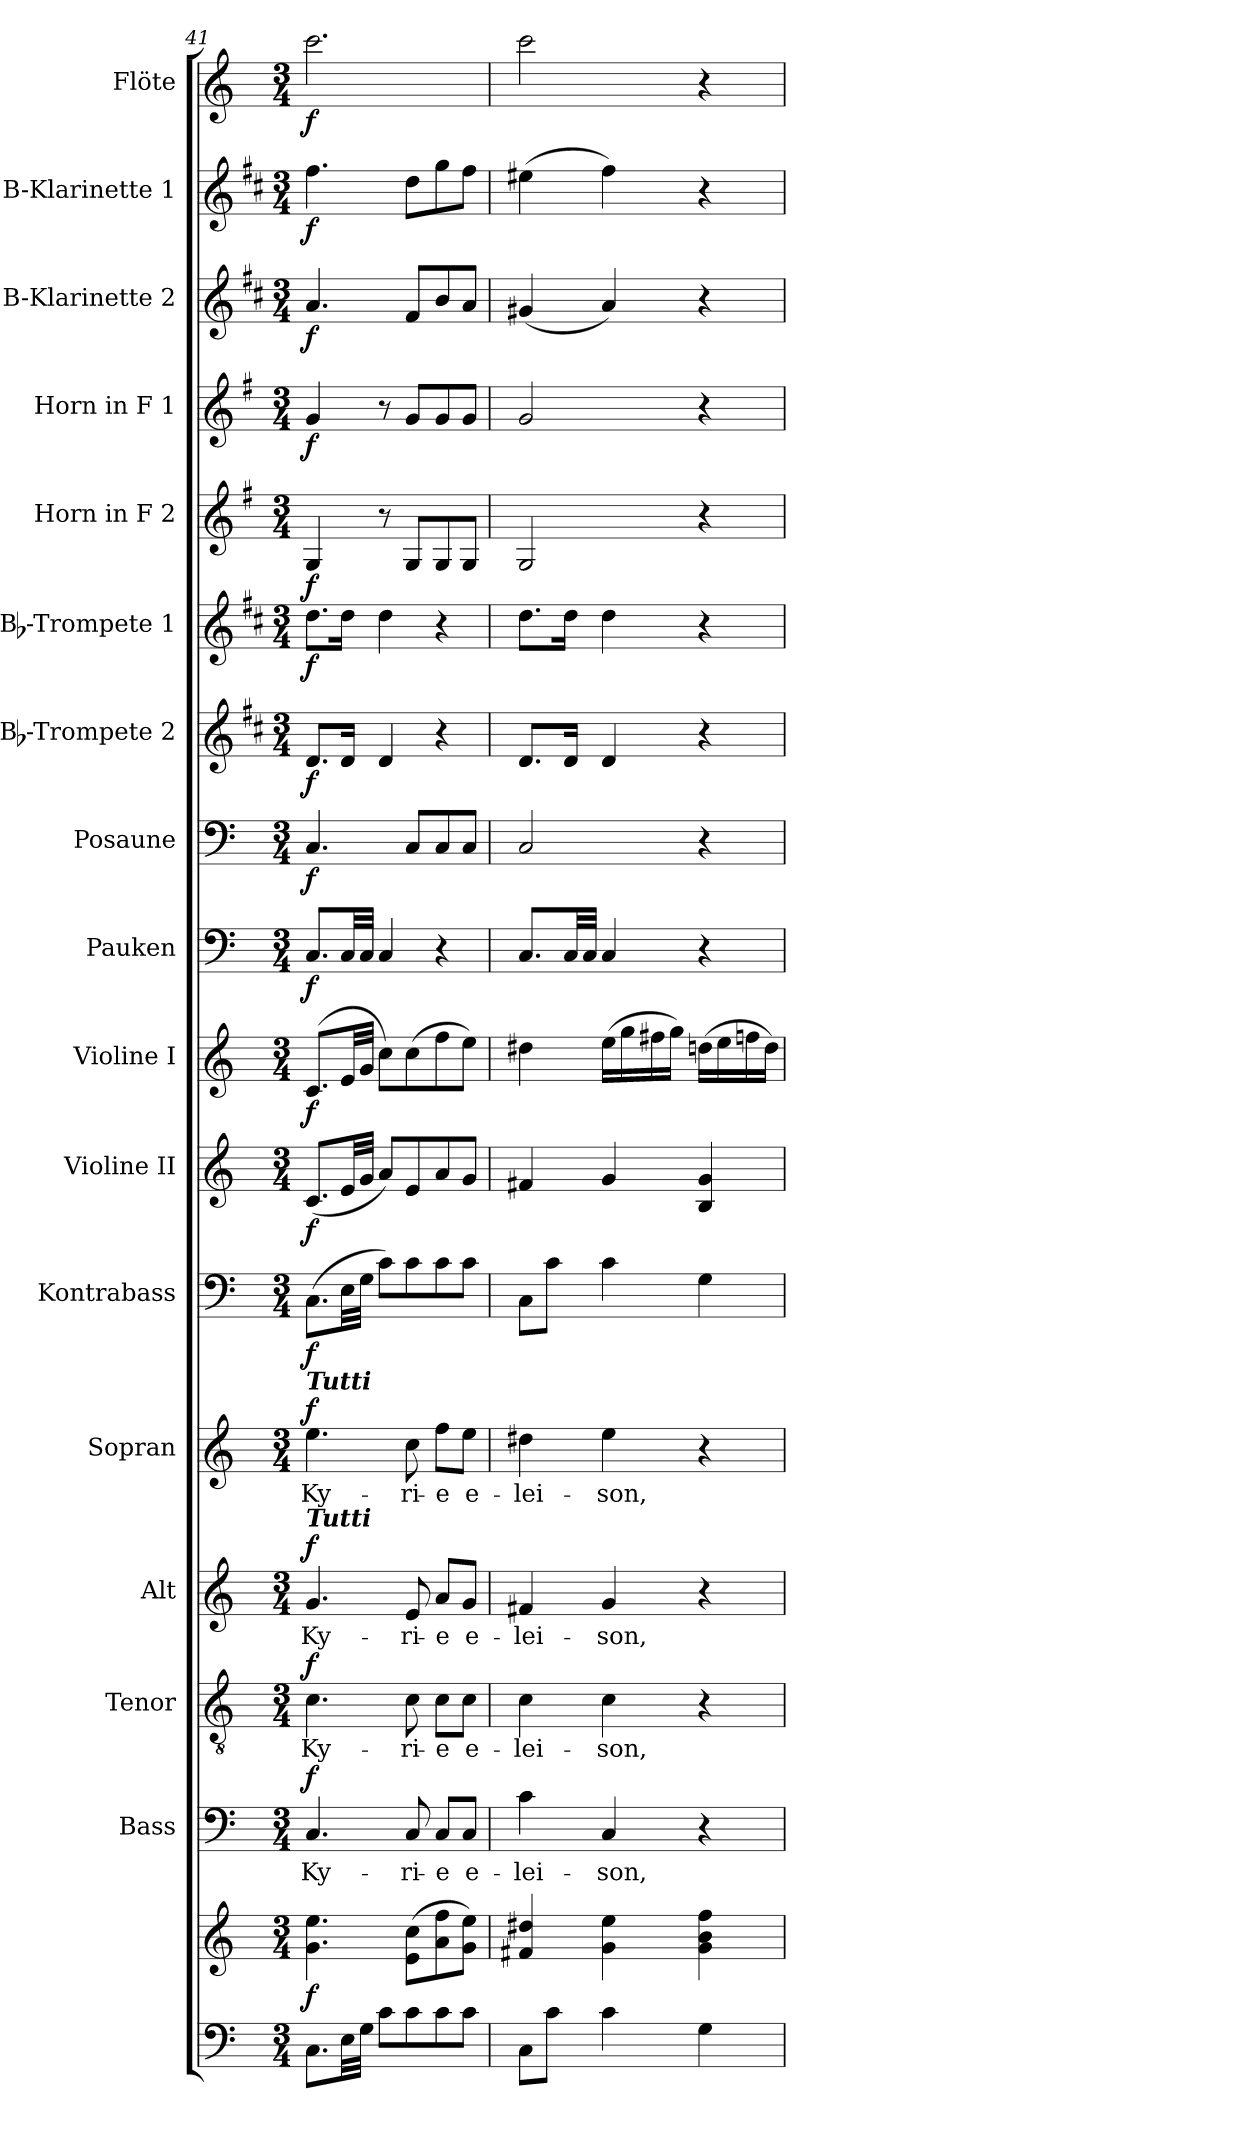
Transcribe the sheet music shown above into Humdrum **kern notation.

**kern	**kern	**dynam	**kern	**text	**dynam	**kern	**text	**dynam	**kern	**text	**dynam	**kern	**text	**dynam	**kern	**dynam	**kern	**dynam	**kern	**dynam	**kern	**dynam	**kern	**dynam	**kern	**dynam	**kern	**dynam	**kern	**dynam	**kern	**dynam	**kern	**dynam	**kern	**dynam	**kern	**dynam
*part17	*part17	*part17	*part16	*part16	*part16	*part15	*part15	*part15	*part14	*part14	*part14	*part13	*part13	*part13	*part12	*part12	*part11	*part11	*part10	*part10	*part9	*part9	*part8	*part8	*part7	*part7	*part6	*part6	*part5	*part5	*part4	*part4	*part3	*part3	*part2	*part2	*part1	*part1
*staff18	*staff17	*staff17/18	*staff16	*staff16	*staff16	*staff15	*staff15	*staff15	*staff14	*staff14	*staff14	*staff13	*staff13	*staff13	*staff12	*staff12	*staff11	*staff11	*staff10	*staff10	*staff9	*staff9	*staff8	*staff8	*staff7	*staff7	*staff6	*staff6	*staff5	*staff5	*staff4	*staff4	*staff3	*staff3	*staff2	*staff2	*staff1	*staff1
*	*	*	*I"Bass	*	*	*I"Tenor	*	*	*I"Alt	*	*	*I"Sopran	*	*	*I"Kontrabass	*	*I"Violine II	*	*I"Violine I	*	*I"Pauken	*	*I"Posaune	*	*I"Bb-Trompete 2	*	*I"Bb-Trompete 1	*	*I"Horn in F 2	*	*I"Horn in F 1	*	*I"B-Klarinette 2	*	*I"B-Klarinette 1	*	*I"Flöte	*
*	*	*	*I'B.	*	*	*I'T.	*	*	*I'A.	*	*	*I'S.	*	*	*I'Kb.	*	*I'Vl. II	*	*I'Vl. I	*	*I'Pk.	*	*I'Pos.	*	*I'Bb Trp. 2	*	*I'Bb Trp. 1	*	*I'Hrn. 2	*	*I'Hrn. 1	*	*I'B Kl. 2	*	*I'B Kl. 1	*	*I'Fl.	*
*clefF4	*clefG2	*	*clefF4	*	*	*clefGv2	*	*	*clefG2	*	*	*clefG2	*	*	*clefF4	*	*clefG2	*	*clefG2	*	*clefF4	*	*clefF4	*	*clefG2	*	*clefG2	*	*clefG2	*	*clefG2	*	*clefG2	*	*clefG2	*	*clefG2	*
*	*	*	*	*	*	*	*	*	*	*	*	*	*	*	*ITrd7c12	*	*	*	*	*	*	*	*	*	*ITrd1c2	*	*ITrd1c2	*	*ITrd4c7	*	*ITrd4c7	*	*ITrd1c2	*	*ITrd1c2	*	*	*
*k[]	*k[]	*	*k[]	*	*	*k[]	*	*	*k[]	*	*	*k[]	*	*	*k[]	*	*k[]	*	*k[]	*	*k[]	*	*k[]	*	*k[]	*	*k[]	*	*k[]	*	*k[]	*	*k[]	*	*k[]	*	*k[]	*
*C:	*C:	*	*C:	*	*	*C:	*	*	*C:	*	*	*C:	*	*	*C:	*	*C:	*	*C:	*	*C:	*	*C:	*	*C:	*	*C:	*	*C:	*	*C:	*	*C:	*	*C:	*	*C:	*
*M3/4	*M3/4	*	*M3/4	*	*	*M3/4	*	*	*M3/4	*	*	*M3/4	*	*	*M3/4	*	*M3/4	*	*M3/4	*	*M3/4	*	*M3/4	*	*M3/4	*	*M3/4	*	*M3/4	*	*M3/4	*	*M3/4	*	*M3/4	*	*M3/4	*
=41	=41	=41	=41	=41	=41	=41	=41	=41	=41	=41	=41	=41	=41	=41	=41	=41	=41	=41	=41	=41	=41	=41	=41	=41	=41	=41	=41	=41	=41	=41	=41	=41	=41	=41	=41	=41	=41	=41
!	!	!	!	!	!	!	!	!	!	!	!	!LO:TX:a:Bi:t=Tutti	!	!	!	!	!	!	!	!	!	!	!	!	!	!	!	!	!	!	!	!	!	!	!	!	!	!
!	!	!	!	!	!	!	!	!	!LO:TX:a:Bi:t=Tutti	!	!	!	!	!	!	!	!	!	!	!	!	!	!	!	!	!	!	!	!	!	!	!	!	!	!	!	!	!
!	!	!LO:DY:b	!	!LO:LY:b	!LO:DY:a	!	!LO:LY:b	!LO:DY:a	!	!LO:LY:b	!LO:DY:a	!	!LO:LY:b	!LO:DY:a	!	!LO:DY:b	!	!LO:DY:b	!	!LO:DY:b	!	!LO:DY:b	!	!LO:DY:b	!	!LO:DY:b	!	!LO:DY:b	!	!LO:DY:b	!	!LO:DY:b	!	!LO:DY:b	!	!LO:DY:b	!	!LO:DY:b
8.C\L	4.g\ 4.ee\	f	4.C/	Ky-	f	4.c\	Ky-	f	4.g/	Ky-	f	4.ee\	Ky-	f	(>8.CC\L	f	(<8.c/L	f	(>8.c/L	f	8.C/L	f	4.C/	f	8.c/L	f	8.cc\L	f	4C/	f	4c/	f	4.g/	f	4.ee\	f	2.ccc\	f
32E\LL	.	.	.	.	.	.	.	.	.	.	.	.	.	.	32EE\LL	.	32e/LL	.	32e/LL	.	32C/LL	.	.	.	16c/Jk	.	16cc\Jk	.	.	.	.	.	.	.	.	.	.	.
32G\JJJ	.	.	.	.	.	.	.	.	.	.	.	.	.	.	32GG\JJJ	.	32g/JJJ	.	32g/JJJ	.	32C/JJJ	.	.	.	.	.	.	.	.	.	.	.	.	.	.	.	.	.
8c\L	.	.	.	.	.	.	.	.	.	.	.	.	.	.	8C\L)	.	8a/L)	.	8cc\L)	.	4C/	.	.	.	4c/	.	4cc\	.	8r	.	8r	.	.	.	.	.	.	.
!	!	!	!	!LO:LY:b	!	!	!LO:LY:b	!	!	!LO:LY:b	!	!	!LO:LY:b	!	!	!	!	!	!	!	!	!	!	!	!	!	!	!	!	!	!	!	!	!	!	!	!	!
8c\	(>8e\ 8cc\L	.	8C/	-ri-	.	8c\	-ri-	.	8e/	-ri-	.	8cc\	-ri-	.	8C\	.	8e/	.	(>8cc\	.	.	.	8C/L	.	.	.	.	.	8C/L	.	8c/L	.	8e/L	.	8cc\L	.	.	.
!	!	!	!	!LO:LY:b	!	!	!LO:LY:b	!	!	!LO:LY:b	!	!	!LO:LY:b	!	!	!	!	!	!	!	!	!	!	!	!	!	!	!	!	!	!	!	!	!	!	!	!	!
8c\	8a\ 8ff\	.	8C/L	-e	.	8c\L	-e	.	8a/L	-e	.	8ff\L	-e	.	8C\	.	8a/	.	8ff\	.	4r	.	8C/	.	4r	.	4r	.	8C/	.	8c/	.	8a/	.	8ff\	.	.	.
!	!	!	!	!LO:LY:b	!	!	!LO:LY:b	!	!	!LO:LY:b	!	!	!LO:LY:b	!	!	!	!	!	!	!	!	!	!	!	!	!	!	!	!	!	!	!	!	!	!	!	!	!
8c\J	8g\ 8ee\J)	.	8C/J	e-	.	8c\J	e-	.	8g/J	e-	.	8ee\J	e-	.	8C\J	.	8g/J	.	8ee\J)	.	.	.	8C/J	.	.	.	.	.	8C/J	.	8c/J	.	8g/J	.	8ee\J	.	.	.
=42	=42	=42	=42	=42	=42	=42	=42	=42	=42	=42	=42	=42	=42	=42	=42	=42	=42	=42	=42	=42	=42	=42	=42	=42	=42	=42	=42	=42	=42	=42	=42	=42	=42	=42	=42	=42	=42	=42
!	!	!	!	!LO:LY:b	!	!	!LO:LY:b	!	!	!LO:LY:b	!	!	!LO:LY:b	!	!	!	!	!	!	!	!	!	!	!	!	!	!	!	!	!	!	!	!	!	!	!	!	!
8C\L	4f#X/ 4dd#X/	.	4c\	-lei-	.	4c\	-lei-	.	4f#X/	-lei-	.	4dd#X\	-lei-	.	8CC\L	.	4f#X/	.	4dd#X\	.	8.C/L	.	2C/	.	8.c/L	.	8.cc\L	.	2C/	.	2c/	.	(<4f#X/	.	(>4dd#X\	.	2ccc\	.
8c\J	.	.	.	.	.	.	.	.	.	.	.	.	.	.	8C\J	.	.	.	.	.	.	.	.	.	.	.	.	.	.	.	.	.	.	.	.	.	.	.
.	.	.	.	.	.	.	.	.	.	.	.	.	.	.	.	.	.	.	.	.	32C/LL	.	.	.	16c/Jk	.	16cc\Jk	.	.	.	.	.	.	.	.	.	.	.
.	.	.	.	.	.	.	.	.	.	.	.	.	.	.	.	.	.	.	.	.	32C/JJJ	.	.	.	.	.	.	.	.	.	.	.	.	.	.	.	.	.
!	!	!	!	!LO:LY:b	!	!	!LO:LY:b	!	!	!LO:LY:b	!	!	!LO:LY:b	!	!	!	!	!	!	!	!	!	!	!	!	!	!	!	!	!	!	!	!	!	!	!	!	!
4c\	4g\ 4ee\	.	4C/	-son,	.	4c\	-son,	.	4g/	-son,	.	4ee\	-son,	.	4C\	.	4g/	.	(>16ee\LL	.	4C/	.	.	.	4c/	.	4cc\	.	.	.	.	.	4g/)	.	4ee\)	.	.	.
.	.	.	.	.	.	.	.	.	.	.	.	.	.	.	.	.	.	.	16gg\	.	.	.	.	.	.	.	.	.	.	.	.	.	.	.	.	.	.	.
.	.	.	.	.	.	.	.	.	.	.	.	.	.	.	.	.	.	.	16ff#X\	.	.	.	.	.	.	.	.	.	.	.	.	.	.	.	.	.	.	.
.	.	.	.	.	.	.	.	.	.	.	.	.	.	.	.	.	.	.	16gg\JJ)	.	.	.	.	.	.	.	.	.	.	.	.	.	.	.	.	.	.	.
4G\	4g\ 4b\ 4ff\	.	4r	.	.	4r	.	.	4r	.	.	4r	.	.	4GG\	.	4B/ 4g/	.	(>16ddn\LL	.	4r	.	4r	.	4r	.	4r	.	4r	.	4r	.	4r	.	4r	.	4r	.
.	.	.	.	.	.	.	.	.	.	.	.	.	.	.	.	.	.	.	16ee\	.	.	.	.	.	.	.	.	.	.	.	.	.	.	.	.	.	.	.
.	.	.	.	.	.	.	.	.	.	.	.	.	.	.	.	.	.	.	16ffn\	.	.	.	.	.	.	.	.	.	.	.	.	.	.	.	.	.	.	.
.	.	.	.	.	.	.	.	.	.	.	.	.	.	.	.	.	.	.	16dd\JJ)	.	.	.	.	.	.	.	.	.	.	.	.	.	.	.	.	.	.	.
=	=	=	=	=	=	=	=	=	=	=	=	=	=	=	=	=	=	=	=	=	=	=	=	=	=	=	=	=	=	=	=	=	=	=	=	=	=	=
*-	*-	*-	*-	*-	*-	*-	*-	*-	*-	*-	*-	*-	*-	*-	*-	*-	*-	*-	*-	*-	*-	*-	*-	*-	*-	*-	*-	*-	*-	*-	*-	*-	*-	*-	*-	*-	*-	*-
